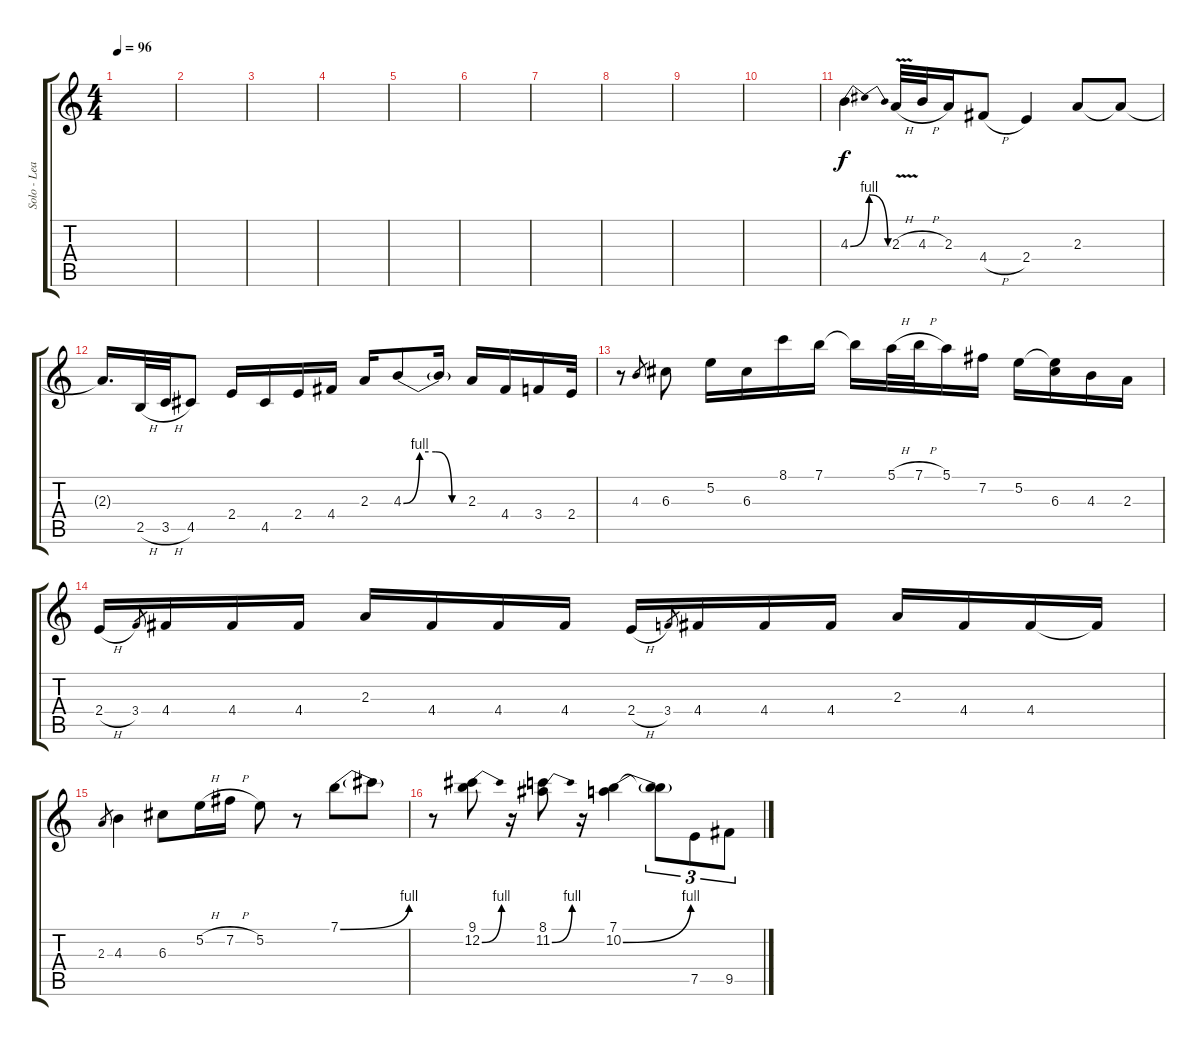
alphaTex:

\track ("Solo - Lead" "Solo - Lea") {instrument acousticguitarsteel}
\staff {score tabs}
\tuning (E4 B3 G3 D3 A2 E2) {hide}
\ts (4 4)
\tempo 96
\clef g2
\ks c
|
|
|
|
|
|
|
|
|
|
4.3{be (bendrelease 0 0 20 4 30 4 60 0)}.4 2.3{v h}.32 4.3{h}.32 2.3.16 4.4{h}.8 2.4.4 2.3.8 2.3{t}.8 |
2.3{t}.16{d} 2.5{h}.32 3.5{h}.32 4.5.8 2.4.16 4.5.16 2.4.16 4.4.16 2.3.16 4.3{be (custom 0 0 15 4 30 4 45 0 60 0)}.8 4.3{t}.16 2.3.16 4.4.16 3.4.16 2.4.32 |
r.8 4.3.8{gr} 6.3.8 5.2.16 6.3.16 8.1.16 7.1.16 7.1{t}.16 5.1{h}.32 7.1{h}.32 5.1.16 7.2.16 5.2.16 (5.2{t} 6.3).16 4.3.16 2.3.16 |
2.4{h}.16 3.4.8{gr} 4.4.16 4.4.16 4.4.16 2.3.16 4.4.16 4.4.16 4.4.16 2.4{h}.16 3.4.8{gr} 4.4.16 4.4.16 4.4.16 2.3.16 4.4.16 4.4.16 4.4{t}.16 |
2.3.8{gr} 4.3.4 6.3.8 5.2{h}.16 7.2{h}.16 5.2.8 r.8 7.1{be (bend 0 0 60 4)}.8 7.1{t}.8 |
r.8 (9.1 12.2{be (bend 0 0 60 4)}).8 r.16 (8.1 11.2{be (bend 0 0 60 4)}).8 r.16 (7.1 10.2{be (bend 0 0 60 4)}).4 (7.1{t} 10.2{t}).8{tu (3 2)} 7.5.8{tu (3 2)} 9.5.8{tu (3 2)}
